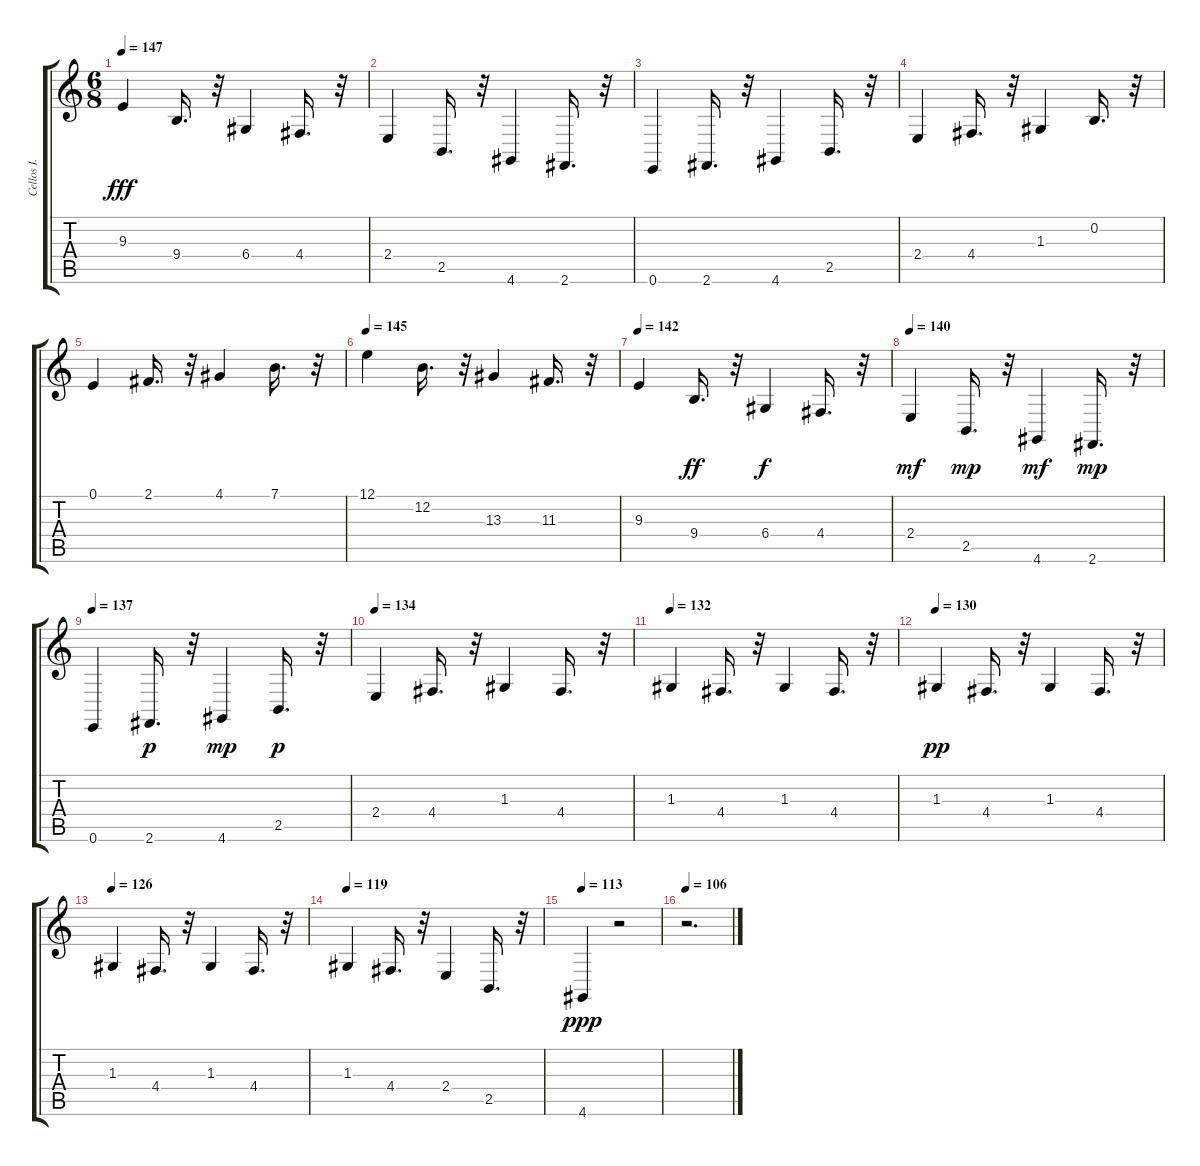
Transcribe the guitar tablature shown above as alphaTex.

\track ("Cellos I." "Cellos I.") {instrument pizzicatostrings}
\staff {score tabs}
\tuning (E4 B3 G3 D3 A2 E2) {hide}
\ts (6 8)
\tempo 147
\clef g2
\ks c
9.3.4{dy fff} 9.4.16{d} r.32 6.4.4 4.4.16{d} r.32 |
2.4.4 2.5.16{d} r.32 4.6.4 2.6.16{d} r.32 |
0.6.4 2.6.16{d} r.32 4.6.4 2.5.16{d} r.32 |
2.4.4 4.4.16{d} r.32 1.3.4 0.2.16{d} r.32 |
0.1.4 2.1.16{d} r.32 4.1.4 7.1.16{d} r.32 |
\tempo 145
12.1.4 12.2.16{d} r.32 13.3.4 11.3.16{d} r.32 |
\tempo 142
9.3.4 9.4.16{d dy ff} r.32 6.4.4{dy f} 4.4.16{d} r.32 |
\tempo 140
2.4.4{dy mf} 2.5.16{d dy mp} r.32 4.6.4{dy mf} 2.6.16{d dy mp} r.32 |
\tempo 137
0.6.4 2.6.16{d dy p} r.32 4.6.4{dy mp} 2.5.16{d dy p} r.32 |
\tempo 134
2.4.4 4.4.16{d} r.32 1.3.4 4.4.16{d} r.32 |
\tempo 132
1.3.4 4.4.16{d} r.32 1.3.4 4.4.16{d} r.32 |
\tempo 130
1.3.4{dy pp} 4.4.16{d} r.32 1.3.4 4.4.16{d} r.32 |
\tempo 126
1.3.4 4.4.16{d} r.32 1.3.4 4.4.16{d} r.32 |
\tempo 119
1.3.4 4.4.16{d} r.32 2.4.4 2.5.16{d} r.32 |
\tempo 113
4.6.4{dy ppp} r.2 |
\tempo 106
r.2{d}
